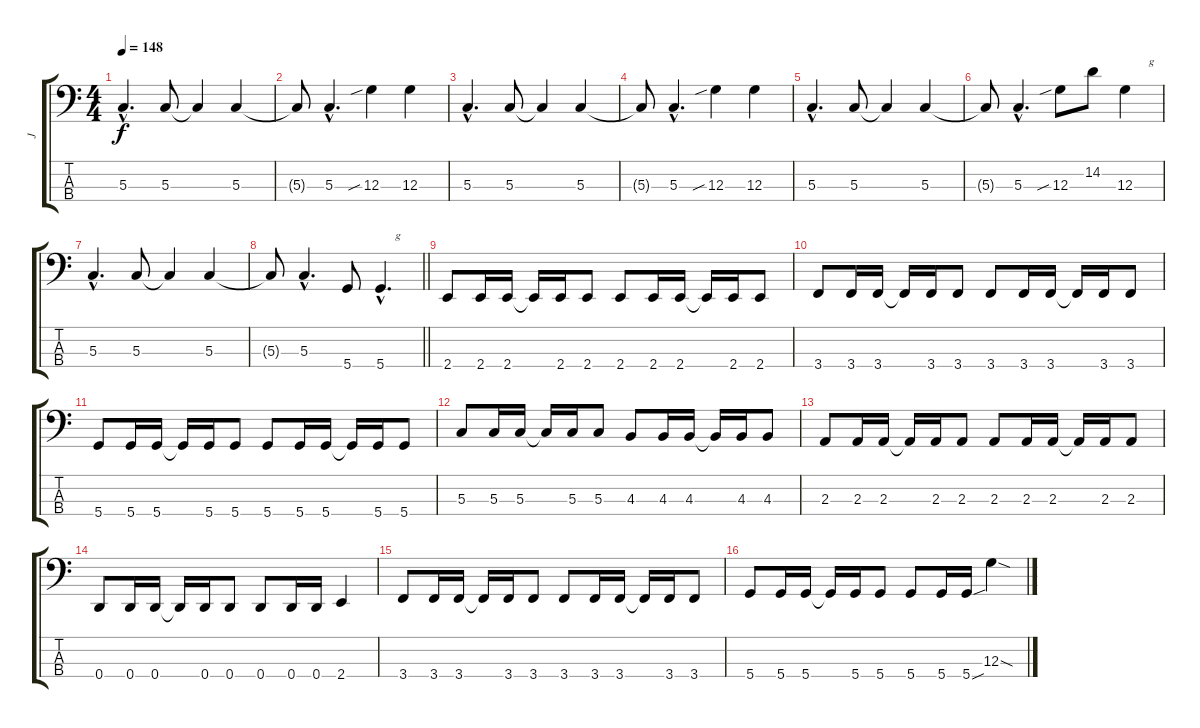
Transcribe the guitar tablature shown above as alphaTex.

\track ("     J" "     J") {instrument electricbasspick}
\staff {score tabs}
\tuning (F2 C2 G1 D1) {hide}
\ts (4 4)
\tempo 148
\clef f4
\ks c
5.3{hac}.4{d dy f instrument electricbasspick} 5.3.8 5.3{t}.4 5.3.4 |
5.3{t}.8 5.3{hac}.4{d} 12.3{sib}.4 12.3.4 |
5.3{hac}.4{d} 5.3.8 5.3{t}.4 5.3.4 |
5.3{t}.8 5.3{hac}.4{d} 12.3{sib}.4 12.3.4 |
5.3{hac}.4{d} 5.3.8 5.3{t}.4 5.3.4 |
5.3{t}.8 5.3{hac}.4{d} 12.3{sib}.8 14.2.8 12.3.4{txt "        g"} |
5.3{hac}.4{d} 5.3.8 5.3{t}.4 5.3.4 |
\barLineRight lightlight
5.3{t}.8 5.3{hac}.4{d} 5.4.8 5.4{hac}.4{d txt "     g"} |
2.4.8 2.4.16 2.4.16 2.4{t}.16 2.4.16 2.4.8 2.4.8 2.4.16 2.4.16 2.4{t}.16 2.4.16 2.4.8 |
3.4.8 3.4.16 3.4.16 3.4{t}.16 3.4.16 3.4.8 3.4.8 3.4.16 3.4.16 3.4{t}.16 3.4.16 3.4.8 |
5.4.8 5.4.16 5.4.16 5.4{t}.16 5.4.16 5.4.8 5.4.8 5.4.16 5.4.16 5.4{t}.16 5.4.16 5.4.8 |
5.3.8 5.3.16 5.3.16 5.3{t}.16 5.3.16 5.3.8 4.3.8 4.3.16 4.3.16 4.3{t}.16 4.3.16 4.3.8 |
2.3.8 2.3.16 2.3.16 2.3{t}.16 2.3.16 2.3.8 2.3.8 2.3.16 2.3.16 2.3{t}.16 2.3.16 2.3.8 |
0.4.8 0.4.16 0.4.16 0.4{t}.16 0.4.16 0.4.8 0.4.8 0.4.16 0.4.16 2.4.4 |
3.4.8 3.4.16 3.4.16 3.4{t}.16 3.4.16 3.4.8 3.4.8 3.4.16 3.4.16 3.4{t}.16 3.4.16 3.4.8 |
5.4.8 5.4.16 5.4.16 5.4{t}.16 5.4.16 5.4.8 5.4.8 5.4.16 5.4{sou}.16 12.3{sod}.4
